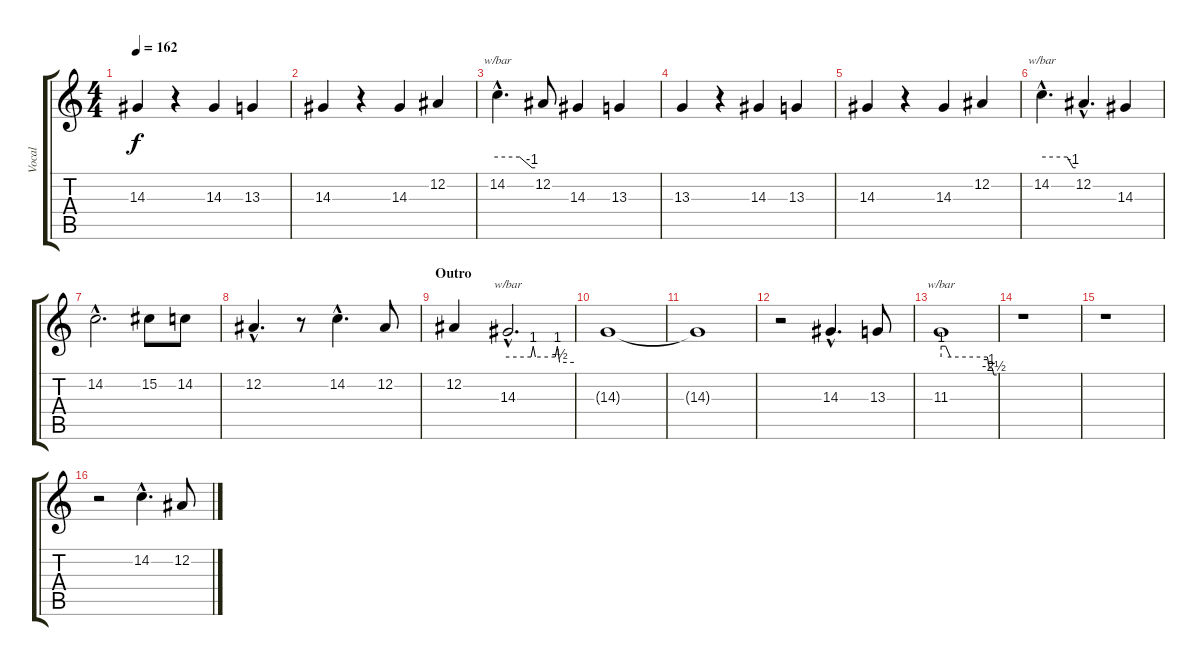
\track ("Vocal" "Vocal") {instrument viola}
\staff {score tabs}
\tuning (Eb4 Bb3 Gb3 Db3 Ab2 Eb2) {hide}
\ts (4 4)
\tempo 162
\clef g2
\ks c
14.3.4{dy f} r.4 14.3.4 13.3.4 |
14.3.4 r.4 14.3.4 12.2.4 |
14.2{hac}.4{d tbe (custom default 0 0 35 0 55 -4 60 -4)} 12.2.8 14.3.4 13.3.4 |
13.3.4 r.4 14.3.4 13.3.4 |
14.3.4 r.4 14.3.4 12.2.4 |
14.2{hac}.4{d tbe (custom default 0 0 45 0 55 -4 60 -4)} 12.2{hac}.4{d} 14.3.4 |
14.2{hac}.2{d} 15.2.8 14.2.8 |
12.2{hac}.4{d} r.8 14.2{hac}.4{d} 12.2.8 |
\section ("" "Outro")
12.2.4 14.3{hac}.2{d tbe (custom default 0 0 21 0 23 4 25 0 43 0 45 4 47 -2 60 -2)} |
14.3{t}.1 |
14.3{t}.1 |
r.2 14.3{hac}.4{d} 13.3.8 |
11.3.1{tbe (custom default 0 4 5 4 10 0 50 0 52 -4 55 -4 57 -10 60 -10)} |
r.1 |
r.1 |
r.2 14.2{hac}.4{d} 12.2.8
